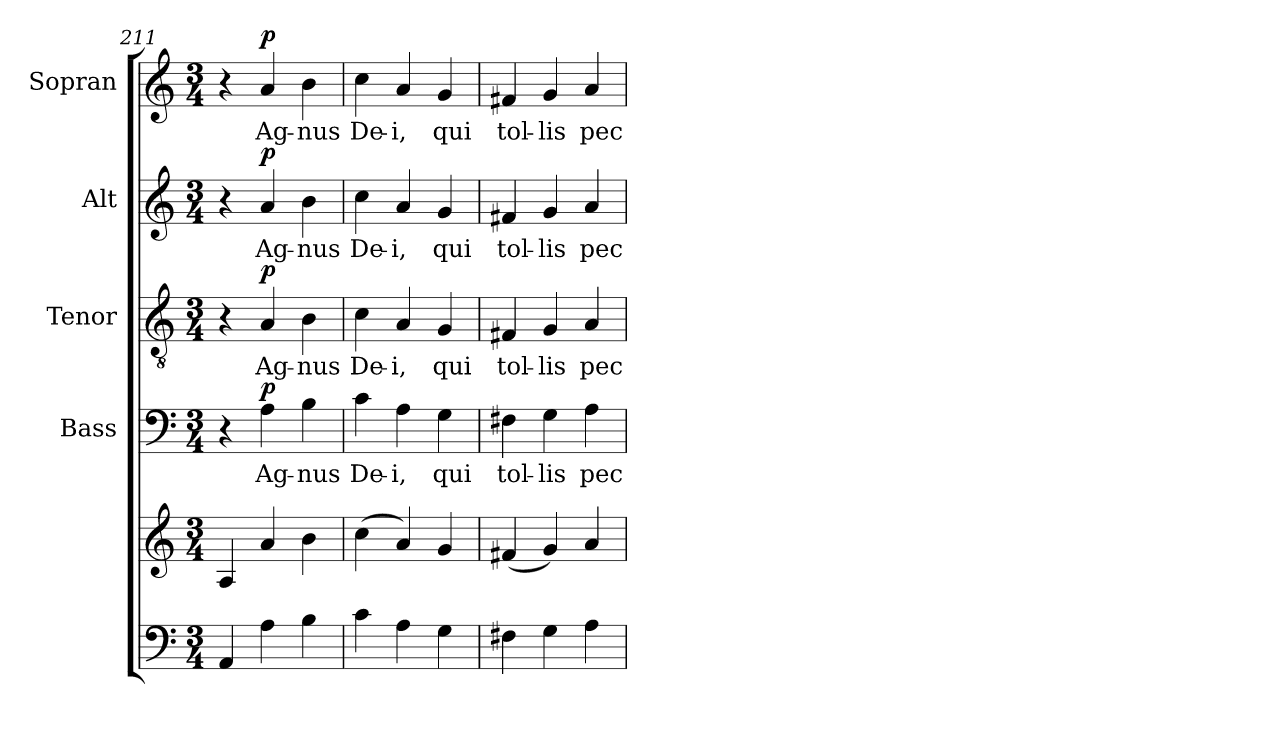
**kern	**kern	**kern	**text	**dynam	**kern	**text	**dynam	**kern	**text	**dynam	**kern	**text	**dynam
*part5	*part5	*part4	*part4	*part4	*part3	*part3	*part3	*part2	*part2	*part2	*part1	*part1	*part1
*staff6	*staff5	*staff4	*staff4	*staff4	*staff3	*staff3	*staff3	*staff2	*staff2	*staff2	*staff1	*staff1	*staff1
*	*	*I"Bass	*	*	*I"Tenor	*	*	*I"Alt	*	*	*I"Sopran	*	*
*	*	*I'B.	*	*	*I'T.	*	*	*I'A.	*	*	*I'S.	*	*
*clefF4	*clefG2	*clefF4	*	*	*clefGv2	*	*	*clefG2	*	*	*clefG2	*	*
*k[]	*k[]	*k[]	*	*	*k[]	*	*	*k[]	*	*	*k[]	*	*
*C:	*C:	*C:	*	*	*C:	*	*	*C:	*	*	*C:	*	*
*M3/4	*M3/4	*M3/4	*	*	*M3/4	*	*	*M3/4	*	*	*M3/4	*	*
=211	=211	=211	=211	=211	=211	=211	=211	=211	=211	=211	=211	=211	=211
4AA/	4A/	4r	.	.	4r	.	.	4r	.	.	4r	.	.
!	!	!	!LO:LY:b	!LO:DY:a	!	!LO:LY:b	!LO:DY:a	!	!LO:LY:b	!LO:DY:a	!	!LO:LY:b	!LO:DY:a
4A\	4a/	4A\	Ag-	p	4A/	Ag-	p	4a/	Ag-	p	4a/	Ag-	p
!	!	!	!LO:LY:b	!	!	!LO:LY:b	!	!	!LO:LY:b	!	!	!LO:LY:b	!
4B\	4b\	4B\	-nus	.	4B\	-nus	.	4b\	-nus	.	4b\	-nus	.
=212	=212	=212	=212	=212	=212	=212	=212	=212	=212	=212	=212	=212	=212
!	!	!	!LO:LY:b	!	!	!LO:LY:b	!	!	!LO:LY:b	!	!	!LO:LY:b	!
4c\	(>4cc\	4c\	De-	.	4c\	De-	.	4cc\	De-	.	4cc\	De-	.
!	!	!	!LO:LY:b	!	!	!LO:LY:b	!	!	!LO:LY:b	!	!	!LO:LY:b	!
4A\	4a/)	4A\	-i,	.	4A/	-i,	.	4a/	-i,	.	4a/	-i,	.
!	!	!	!LO:LY:b	!	!	!LO:LY:b	!	!	!LO:LY:b	!	!	!LO:LY:b	!
4G\	4g/	4G\	qui	.	4G/	qui	.	4g/	qui	.	4g/	qui	.
=213	=213	=213	=213	=213	=213	=213	=213	=213	=213	=213	=213	=213	=213
!	!	!	!LO:LY:b	!	!	!LO:LY:b	!	!	!LO:LY:b	!	!	!LO:LY:b	!
4F#X\	(<4f#X/	4F#X\	tol-	.	4F#X/	tol-	.	4f#X/	tol-	.	4f#X/	tol-	.
!	!	!	!LO:LY:b	!	!	!LO:LY:b	!	!	!LO:LY:b	!	!	!LO:LY:b	!
4G\	4g/)	4G\	-lis	.	4G/	-lis	.	4g/	-lis	.	4g/	-lis	.
!	!	!	!LO:LY:b	!	!	!LO:LY:b	!	!	!LO:LY:b	!	!	!LO:LY:b	!
4A\	4a/	4A\	pec-	.	4A/	pec-	.	4a/	pec-	.	4a/	pec-	.
=	=	=	=	=	=	=	=	=	=	=	=	=	=
*-	*-	*-	*-	*-	*-	*-	*-	*-	*-	*-	*-	*-	*-
